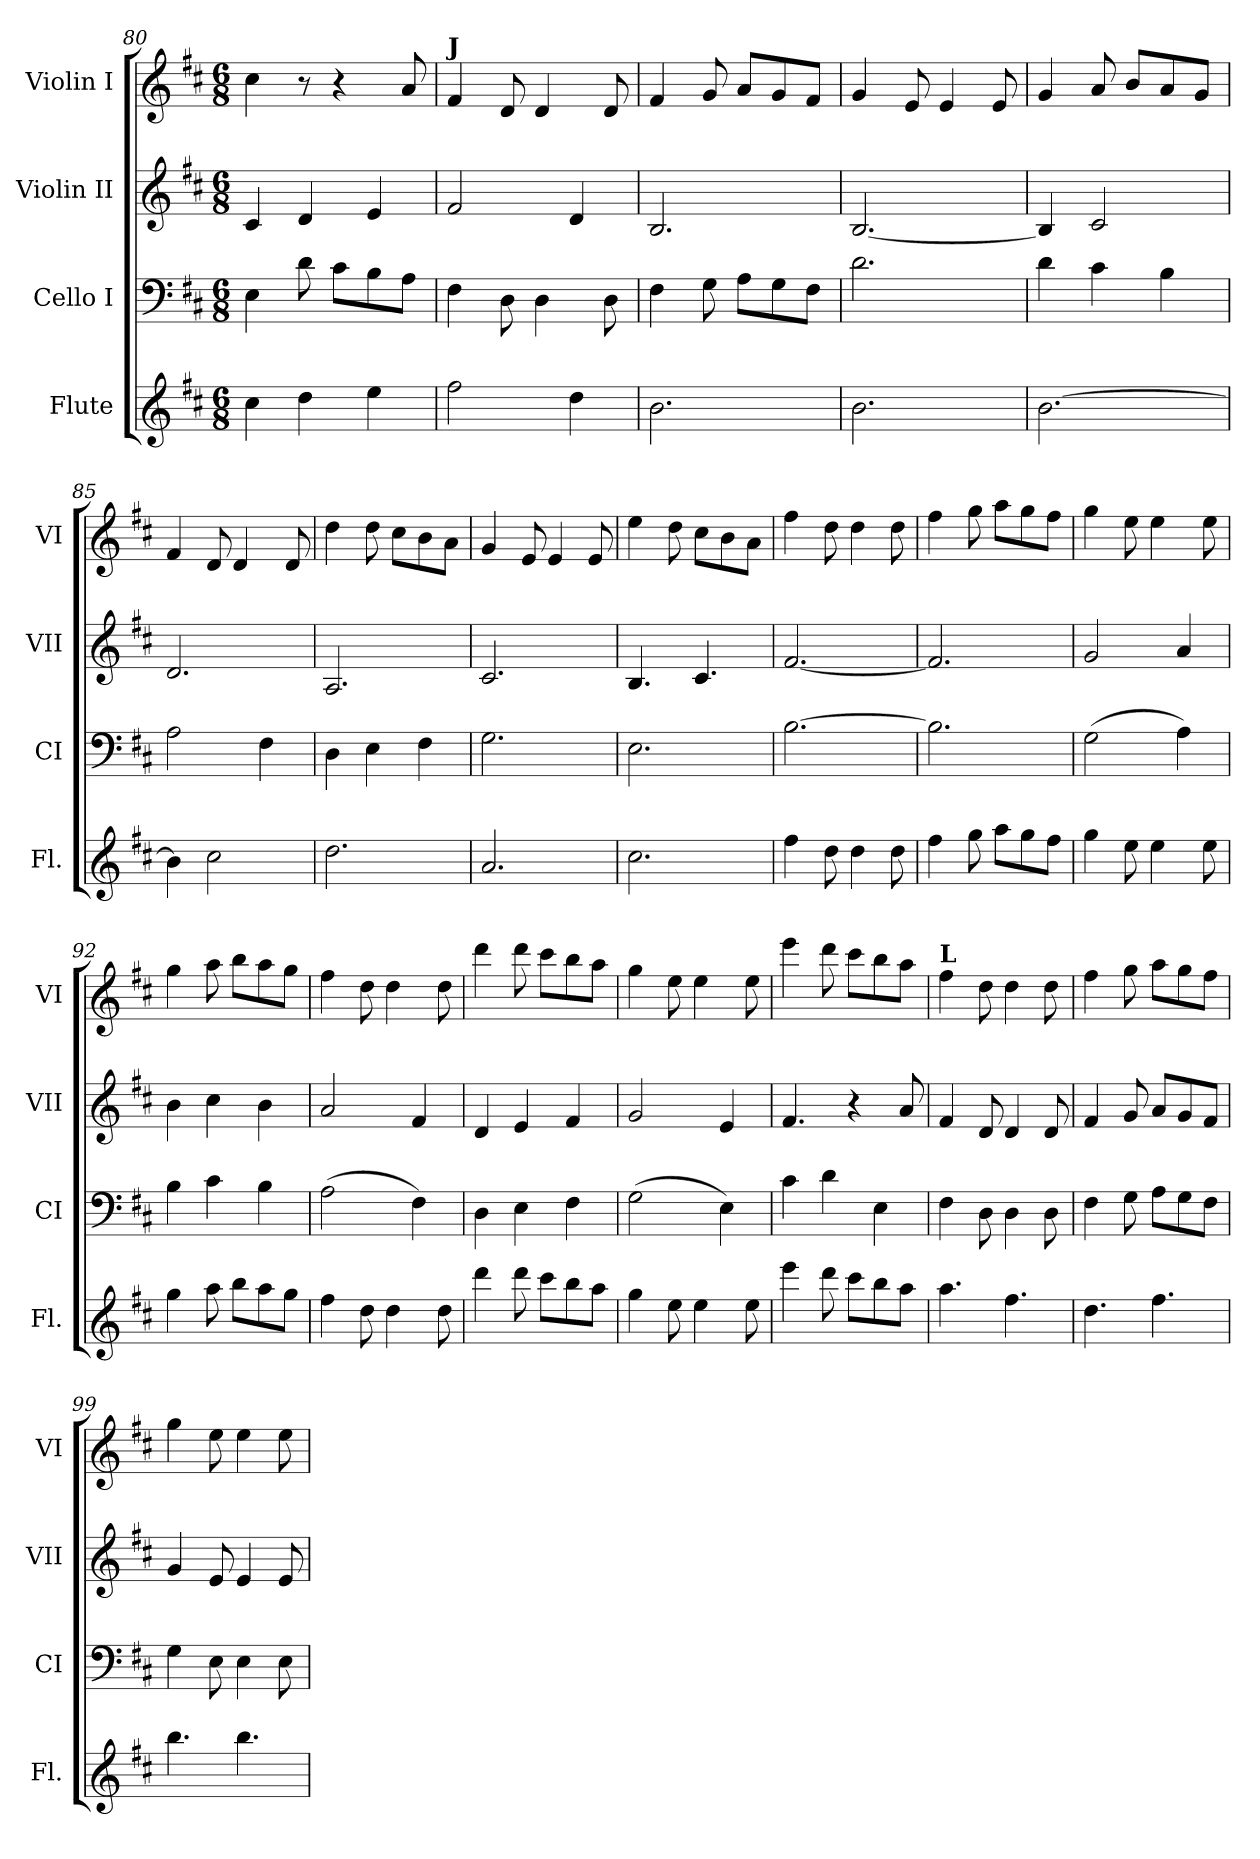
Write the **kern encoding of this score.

**kern	**kern	**kern	**kern
*part4	*part3	*part2	*part1
*staff4	*staff3	*staff2	*staff1
*I"Flute	*I"Cello I	*I"Violin II	*I"Violin I
*I'Fl.	*I'CI	*I'VII	*I'VI
*clefG2	*clefF4	*clefG2	*clefG2
*k[f#c#]	*k[f#c#]	*k[f#c#]	*k[f#c#]
*M6/8	*M6/8	*M6/8	*M6/8
=80	=80	=80	=80
4cc#\	4E\	4c#/	4cc#\
4dd\	8d\	4d/	8r
.	8c#\L	.	4r
4ee\	8B\	4e/	.
.	8A\J	.	8a/
!!LO:PB:g=z
=81	=81	=81	=81
!	!	!	!LO:TX:a:B:t=J
2ff#\	4F#\	2f#/	4f#/
.	8D\	.	8d/
.	4D\	.	4d/
4dd\	.	4d/	.
.	8D\	.	8d/
=82	=82	=82	=82
2.b\	4F#\	2.B/	4f#/
.	8G\	.	8g/
.	8A\L	.	8a/L
.	8G\	.	8g/
.	8F#\J	.	8f#/J
=83	=83	=83	=83
2.b\	2.d\	[2.B/	4g/
.	.	.	8e/
.	.	.	4e/
.	.	.	8e/
=84	=84	=84	=84
[2.b\	4d\	4B/]	4g/
.	4c#\	2c#/	8a/
.	.	.	8b/L
.	4B\	.	8a/
.	.	.	8g/J
=85	=85	=85	=85
4b\]	2A\	2.d/	4f#/
2cc#\	.	.	8d/
.	.	.	4d/
.	4F#\	.	.
.	.	.	8d/
=86	=86	=86	=86
2.dd\	4D\	2.A/	4dd\
.	4E\	.	8dd\
.	.	.	8cc#\L
.	4F#\	.	8b\
.	.	.	8a\J
=87	=87	=87	=87
2.a/	2.G\	2.c#/	4g/
.	.	.	8e/
.	.	.	4e/
.	.	.	8e/
!!LO:LB:g=z
=88	=88	=88	=88
2.cc#\	2.E\	4.B/	4ee\
.	.	.	8dd\
.	.	4.c#/	8cc#\L
.	.	.	8b\
.	.	.	8a\J
=89	=89	=89	=89
4ff#\	[2.B\	[2.f#/	4ff#\
8dd\	.	.	8dd\
4dd\	.	.	4dd\
8dd\	.	.	8dd\
=90	=90	=90	=90
4ff#\	2.B\]	2.f#/]	4ff#\
8gg\	.	.	8gg\
8aa\L	.	.	8aa\L
8gg\	.	.	8gg\
8ff#\J	.	.	8ff#\J
=91	=91	=91	=91
4gg\	(>2G\	2g/	4gg\
8ee\	.	.	8ee\
4ee\	.	.	4ee\
.	4A\)	4a/	.
8ee\	.	.	8ee\
=92	=92	=92	=92
4gg\	4B\	4b\	4gg\
8aa\	4c#\	4cc#\	8aa\
8bb\L	.	.	8bb\L
8aa\	4B\	4b\	8aa\
8gg\J	.	.	8gg\J
=93	=93	=93	=93
4ff#\	(>2A\	2a/	4ff#\
8dd\	.	.	8dd\
4dd\	.	.	4dd\
.	4F#\)	4f#/	.
8dd\	.	.	8dd\
=94	=94	=94	=94
4ddd\	4D\	4d/	4ddd\
8ddd\	4E\	4e/	8ddd\
8ccc#\L	.	.	8ccc#\L
8bb\	4F#\	4f#/	8bb\
8aa\J	.	.	8aa\J
!!LO:LB:g=z
=95	=95	=95	=95
4gg\	(>2G\	2g/	4gg\
8ee\	.	.	8ee\
4ee\	.	.	4ee\
.	4E\)	4e/	.
8ee\	.	.	8ee\
=96	=96	=96	=96
4eee\	4c#\	4.f#/	4eee\
8ddd\	4d\	.	8ddd\
8ccc#\L	.	4r	8ccc#\L
8bb\	4E\	.	8bb\
8aa\J	.	8a/	8aa\J
=97	=97	=97	=97
!	!	!	!LO:TX:a:B:t=L
4.aa\	4F#\	4f#/	4ff#\
.	8D\	8d/	8dd\
4.ff#\	4D\	4d/	4dd\
.	8D\	8d/	8dd\
=98	=98	=98	=98
4.dd\	4F#\	4f#/	4ff#\
.	8G\	8g/	8gg\
4.ff#\	8A\L	8a/L	8aa\L
.	8G\	8g/	8gg\
.	8F#\J	8f#/J	8ff#\J
=99	=99	=99	=99
4.bb\	4G\	4g/	4gg\
.	8E\	8e/	8ee\
4.bb\	4E\	4e/	4ee\
.	8E\	8e/	8ee\
=	=	=	=
*-	*-	*-	*-
